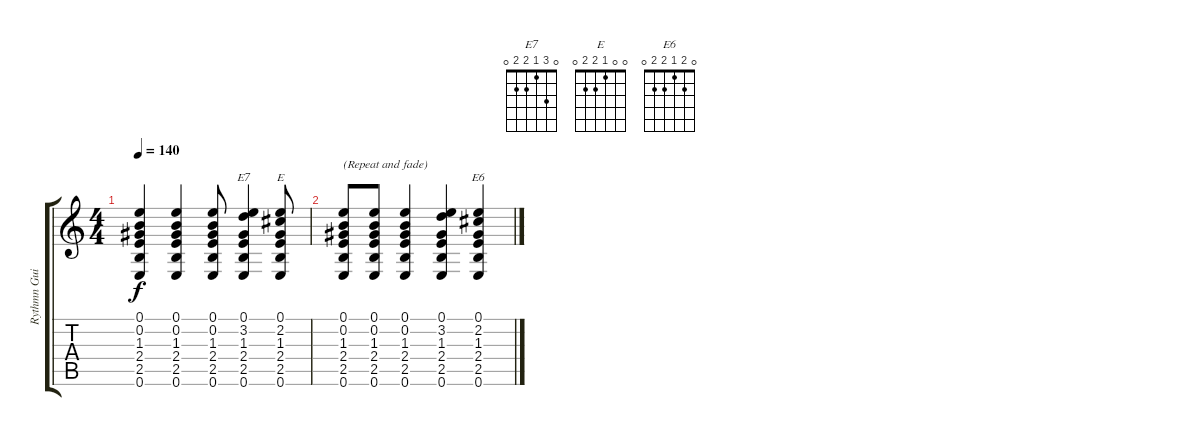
\track ("Rythmn Guitar" "Rythmn Gui") {instrument acousticguitarsteel}
\staff {score tabs}
\tuning (E4 B3 G3 D3 A2 E2) {hide}
\chord ("E7" 0 3 1 2 2 0)
\chord ("E" 0 0 1 2 2 0)
\chord ("E6" 0 2 1 2 2 0)
\ts (4 4)
\tempo 140
\clef g2
\ks c
(0.1 0.2 1.3 2.4 2.5 0.6).4{dy f} (0.1 0.2 1.3 2.4 2.5 0.6).4 (0.1 0.2 1.3 2.4 2.5 0.6).8 (0.1 3.2 1.3 2.4 2.5 0.6).4{ch "E7"} (0.1 2.2 1.3 2.4 2.5 0.6).8{ch "E"} |
(0.1 0.2 1.3 2.4 2.5 0.6).8{txt "(Repeat and fade)"} (0.1 0.2 1.3 2.4 2.5 0.6).8 (0.1 0.2 1.3 2.4 2.5 0.6).4 (0.1 3.2 1.3 2.4 2.5 0.6).4 (0.1 2.2 1.3 2.4 2.5 0.6).4{ch "E6"}
